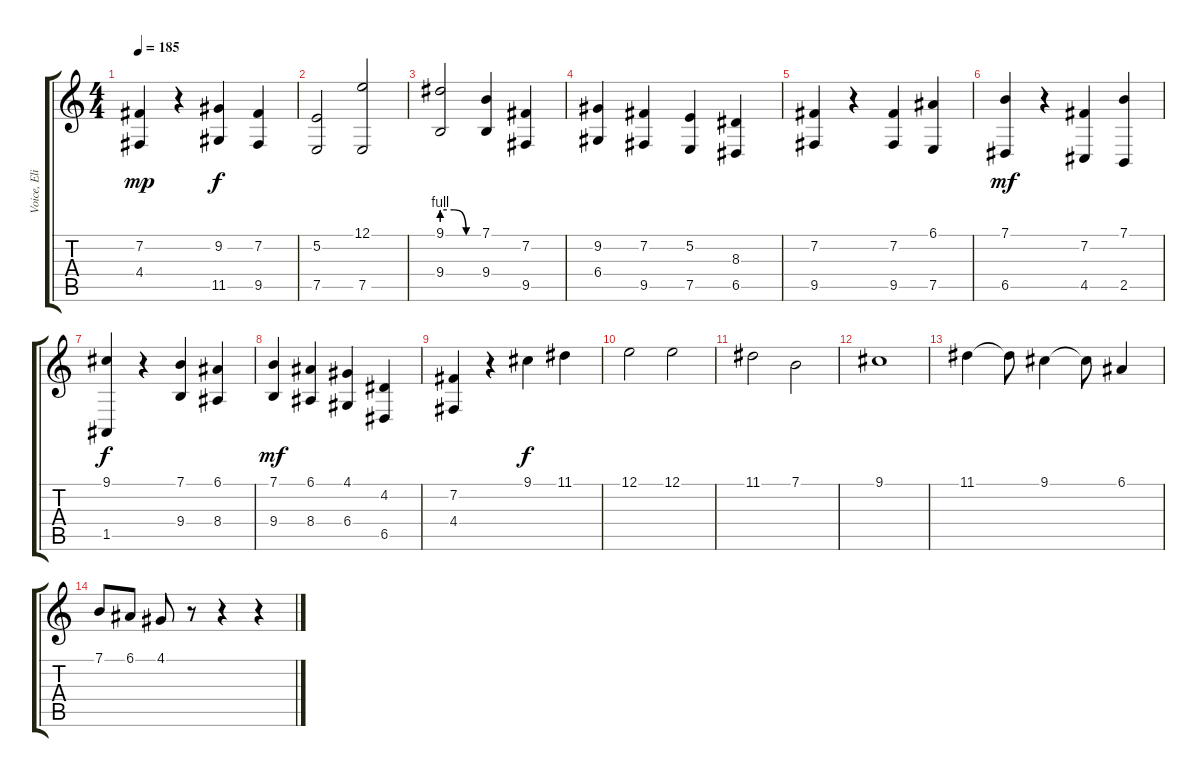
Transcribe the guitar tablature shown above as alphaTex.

\track ("Voice, Elisa C. Martin" "Voice, Eli") {instrument lead1square}
\staff {score tabs}
\tuning (E4 B3 G3 D3 A2 E2) {hide}
\ts (4 4)
\tempo 185
\clef g2
\ks c
(7.2 4.4).4{dy mp} r.4 (9.2 11.5).4{dy f} (7.2 9.5).4 |
(5.2 7.5).2 (12.1 7.5).2 |
(9.1{be (custom 0 4 20 4 40 0 60 0)} 9.4).2 (7.1 9.4).4 (7.2 9.5).4 |
(9.2 6.4).4 (7.2 9.5).4 (5.2 7.5).4 (8.3 6.5).4 |
(7.2 9.5).4 r.4 (7.2 9.5).4 (6.1 7.5).4 |
(7.1 6.5).4{dy mf} r.4 (7.2 4.5).4 (7.1 2.5).4 |
(9.1 1.5).4{dy f} r.4 (7.1 9.4).4 (6.1 8.4).4 |
(7.1 9.4).4{dy mf} (6.1 8.4).4 (4.1 6.4).4 (4.2 6.5).4 |
(7.2 4.4).4 r.4 9.1.4{dy f} 11.1.4 |
12.1.2 12.1.2 |
11.1.2 7.1.2 |
9.1.1 |
11.1.4 11.1{t}.8 9.1.4 9.1{t}.8 6.1.4 |
7.1.8 6.1.8 4.1.8 r.8 r.4 r.4
